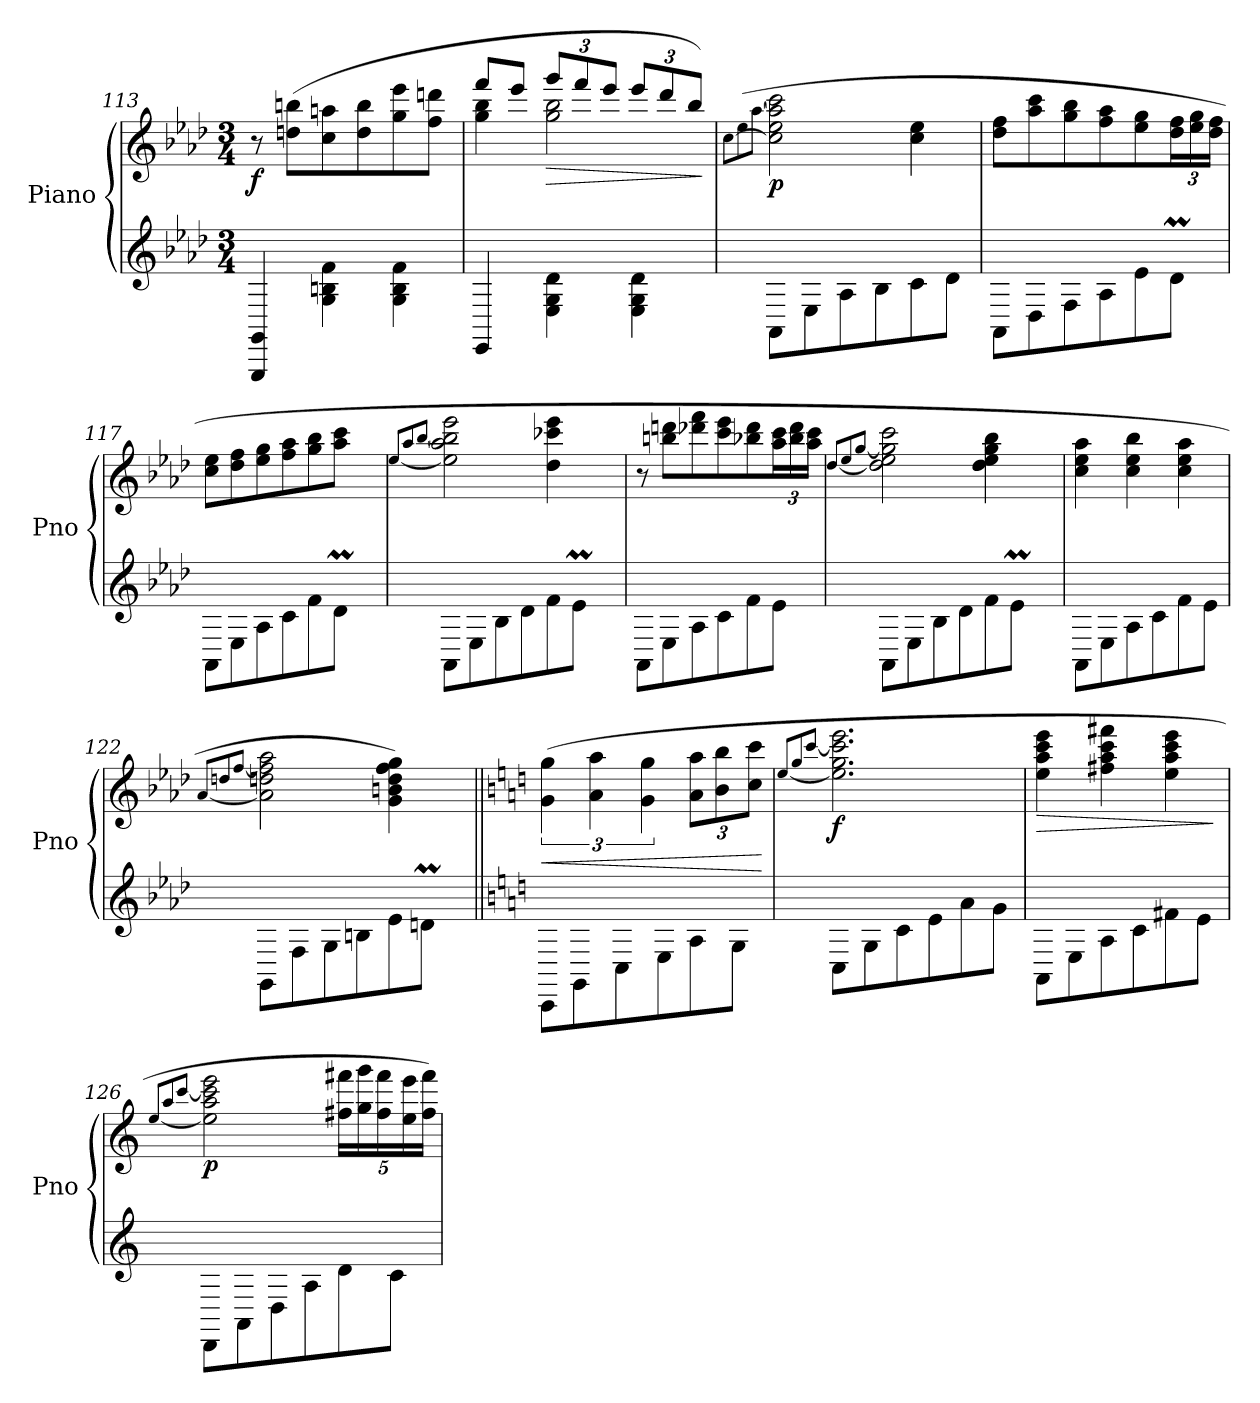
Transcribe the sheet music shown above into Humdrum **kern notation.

**kern	**kern	**dynam
*part1	*part1	*part1
*staff2	*staff1	*staff1/2
*I"Piano	*	*
*I'Pno	*	*
*clefG2	*clefG2	*
*k[b-e-a-d-]	*k[b-e-a-d-]	*
*M3/4	*M3/4	*
=113	=113	=113
!	!	!LO:DY:b
4GGG/ 4GG/	8r	f
.	(>8ddn\ 8bbn\L	.
4G\ 4Bn\ 4f\	8cc\ 8aan\	.
.	8dd\ 8bb\	.
4G\ 4B\ 4f\	8gg\ 8eee-\	.
.	8ff\ 8dddn\J	.
!!LO:LB:g=z
=114	=114	=114
*	*^	*
4EE-/	8fff/L	4gg\ 4bb-\	.
.	8eee-/J	.	.
*	*Xbrackettup	*	*
!	!	!	!LO:HP:b
4E-\ 4G\ 4d-\	12ggg/L	2gg\ 2bb-\	>
.	12fff/	.	.
.	12eee-/J	.	.
4E-\ 4G\ 4d-\	12eee-/L	.	.
.	12ddd-/	.	.
.	12bb-/J)	.	.
*	*v	*v	*
.	.	]
=115	=115	=115
.	(>[8qcc\L	.
.	(>8qee-\	.
.	[8qaa-\J	.
!	!	!LO:DY:b
8AA-\L)	2cc\] 2ee-\ 2aa-\] 2ccc\	p
8E-\	.	.
8A-\	.	.
8B-\	.	.
8c\	4cc\ 4ee-\	.
8d-\J	.	.
=116	=116	=116
*^	*	*
8AA-\L	8ryy	8dd-\ 8ff\L	.
*v	*v	*	*
8D-\	8aa-\ 8ccc\	.
8F\	8gg\ 8bb-\	.
8A-\	8ff\ 8aa-\	.
8e-\	8ee-\ 8gg\	.
*^	*	*
*	*Xtuplet	*	*
8d-M\J	24d-!yy	24dd-\ 24ff\L	.
.	24e-!yy	24ee-\ 24gg\	.
.	24d-!yy	24dd-\ 24ff\JJ	.
=117	=117	=117	=117
8AA-\L	8ryy	8cc\ 8ee-\L	.
*v	*v	*	*
8E-\	8dd-\ 8ff\	.
8A-\	8ee-\ 8gg\	.
8c\	8ff\ 8aa-\	.
8f\	8gg\ 8bb-\	.
*^	*	*
8d-M\J	24d-!yy	8aa-\ 8ccc\J	.
.	24e-!yy	.	.
.	24d-!yy	.	.
=118	=118	=118	=118
.	.	[8qee-/L	.
.	.	8qaa-/	.
.	.	[8qbb-/J	.
8AA-\L	8ryy	2ee-\] 2aa-\ 2bb-\] 2eee-\	.
*v	*v	*	*
8E-\	.	.
8B-\	.	.
8d-\	.	.
8f\	4dd-\ 4ccc-X\ 4eee-\	.
*^	*	*
8e-M\J	24e-!yy	.	.
.	24f!yy	.	.
.	24e-!yy	.	.
*v	*v	*	*
!!LO:LB:g=z
=119	=119	=119
8AA-\L	8r	.
8E-\	8bbn\ 8dddn\L	.
8A-\	8ddd-X\ 8fff\	.
8c\	8ccc\ 8eee-\	.
8f\	8bb-X\ 8ddd-\	.
8e-\J	24aa-\ 24ccc\L	.
.	24bb-\ 24ddd-\	.
.	24aa-\ 24ccc\JJ	.
=120	=120	=120
.	[8qdd-/L	.
.	8qee-/	.
.	[8qgg/J	.
*^	*	*
8AA-\L	8ryy	2dd-\] 2ee-\ 2gg\] 2ccc\	.
*v	*v	*	*
8E-\	.	.
8B-\	.	.
8d-\	.	.
8f\	4dd-\ 4ee-\ 4gg\ 4bb-\	.
*^	*	*
8e-M\J	24e-!yy	.	.
.	24f!yy	.	.
.	24e-!yy	.	.
*v	*v	*	*
=121	=121	=121
8AA-\L	4cc\ 4ee-\ 4aa-\	.
8E-\	.	.
8A-\	4cc\ 4ee-\ 4bb-\	.
8c\	.	.
8f\	4cc\ 4ee-\ 4aa-\	.
8e-\J	.	.
=122	=122	=122
.	[8qa-/L	.
.	8qddn/	.
.	[8qff/J	.
*^	*	*
8GG\L	8ryy	2a-\] 2dd\ 2ff\] 2aa-\	.
*v	*v	*	*
8F\	.	.
8G\	.	.
8Bn\	.	.
8e-\	4g\ 4bn\ 4dd\ 4ff\ 4gg\)	.
*^	*	*
8dnm\J	24d!yy	.	.
.	24e-!yy	.	.
.	24d!yy	.	.
*v	*v	*	*
=123||	=123||	=123||
*k[]	*k[]	*
*	*brackettup	*
*^	*	*
!	!	!	!LO:HP:b
*v	*v	*	*
8CC\L	(>6g\ 6gg\	<
8GG\	.	.
.	6a\ 6aa\	.
8C\	.	.
.	6g\ 6gg\	.
8E\	.	.
*	*Xbrackettup	*
8A\	12a\ 12aa\L	.
.	12b\ 12bb\	.
8G\J	.	.
.	12cc\ 12ccc\J	.
.	.	[
!!LO:LB:g=z
=124	=124	=124
.	[8qee/L	.
.	8qgg/	.
.	[8qccc/J	.
!	!	!LO:DY:b
8C\L	2.ee\] 2.gg\ 2.ccc\] 2.eee\	f
8G\	.	.
8c\	.	.
8e\	.	.
8a\	.	.
8g\J	.	.
=125	=125	=125
!	!	!LO:HP:b
8AA\L	4ee\ 4aa\ 4ccc\ 4eee\	>
8E\	.	.
8A\	4ff#X\ 4aa\ 4ccc\ 4fff#X\	.
8c\	.	.
8f#X\	4ee\ 4aa\ 4ccc\ 4eee\	.
8e\J	.	.
.	.	]
=126	=126	=126
.	[8qee/L	.
.	8qaa/	.
.	[8qccc/J	.
!	!	!LO:DY:b
8DD\L	2ee\] 2aa\ 2ccc\] 2eee\	p
8AA\	.	.
8D\	.	.
8A\	.	.
8d\	20ff#X\ 20fff#X\LL	.
.	20gg\ 20ggg\	.
.	20ff#\ 20fff#\	.
8c\J	.	.
.	20ee\ 20eee\	.
.	20ff#\ 20fff#\JJ)	.
=	=	=
*-	*-	*-
